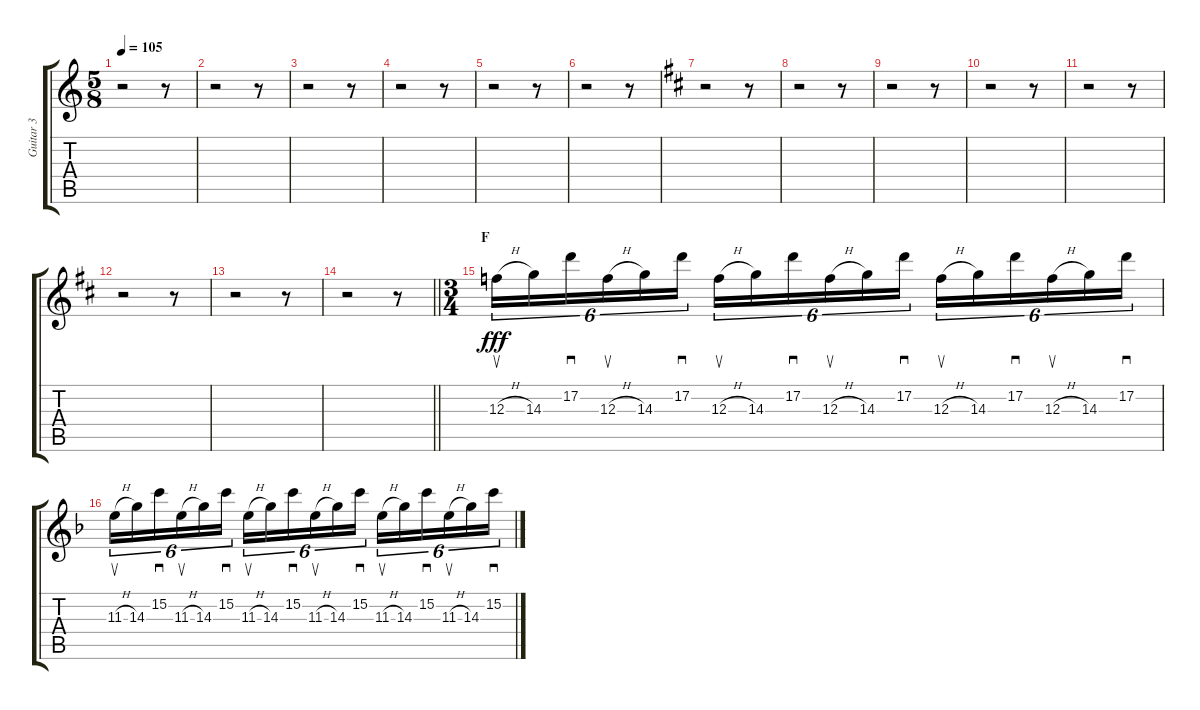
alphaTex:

\track ("Guitar 3" "Guitar 3") {instrument distortionguitar}
\staff {score tabs}
\tuning (D4 A3 F3 C3 G2 D2) {hide}
\ts (5 8)
\tempo 105
\clef g2
\ks aminor
r.2{dy fff} r.8 |
r.2 r.8 |
r.2 r.8 |
r.2 r.8 |
r.2 r.8 |
r.2 r.8 |
\ks bminor
r.2 r.8 |
r.2 r.8 |
r.2 r.8 |
r.2 r.8 |
r.2 r.8 |
r.2 r.8 |
r.2 r.8 |
\barLineRight lightlight
r.2 r.8 |
\ts (3 4)
\section ("" "F")
\ks d
12.3{h}.16{su tu (6 4)} 14.3.16{tu (6 4)} 17.2.16{sd tu (6 4)} 12.3{h}.16{su tu (6 4)} 14.3.16{tu (6 4)} 17.2.16{sd tu (6 4)} 12.3{h}.16{su tu (6 4)} 14.3.16{tu (6 4)} 17.2.16{sd tu (6 4)} 12.3{h}.16{su tu (6 4)} 14.3.16{tu (6 4)} 17.2.16{sd tu (6 4)} 12.3{h}.16{su tu (6 4)} 14.3.16{tu (6 4)} 17.2.16{sd tu (6 4)} 12.3{h}.16{su tu (6 4)} 14.3.16{tu (6 4)} 17.2.16{sd tu (6 4)} |
\ks dminor
11.3{h}.16{su tu (6 4)} 14.3.16{tu (6 4)} 15.2.16{sd tu (6 4)} 11.3{h}.16{su tu (6 4)} 14.3.16{tu (6 4)} 15.2.16{sd tu (6 4)} 11.3{h}.16{su tu (6 4)} 14.3.16{tu (6 4)} 15.2.16{sd tu (6 4)} 11.3{h}.16{su tu (6 4)} 14.3.16{tu (6 4)} 15.2.16{sd tu (6 4)} 11.3{h}.16{su tu (6 4)} 14.3.16{tu (6 4)} 15.2.16{sd tu (6 4)} 11.3{h}.16{su tu (6 4)} 14.3.16{tu (6 4)} 15.2.16{sd tu (6 4)}
